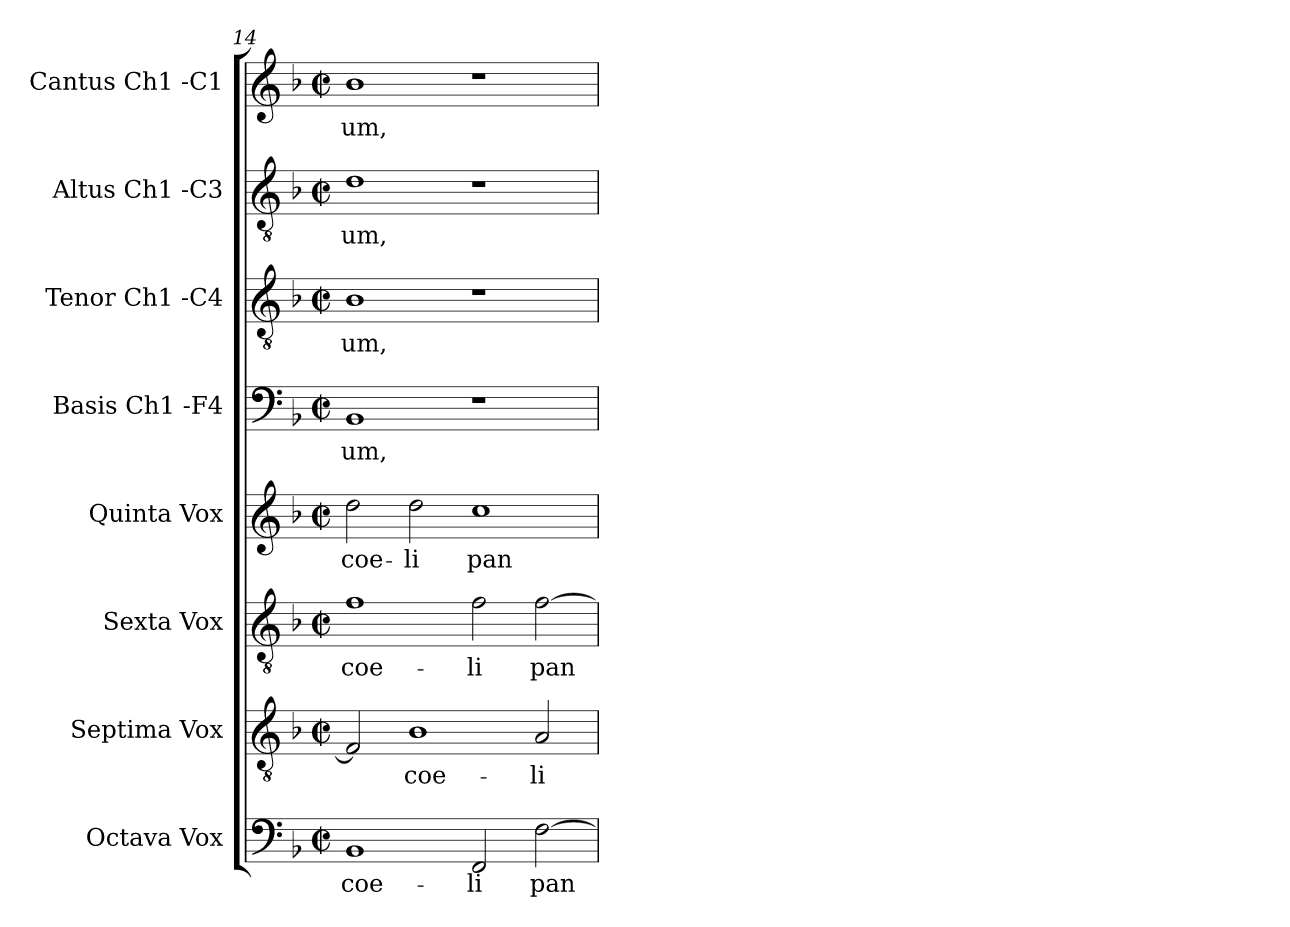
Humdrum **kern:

**kern	**text	**kern	**text	**kern	**text	**kern	**text	**kern	**text	**kern	**text	**kern	**text	**kern	**text
*part8	*part8	*part7	*part7	*part6	*part6	*part5	*part5	*part4	*part4	*part3	*part3	*part2	*part2	*part1	*part1
*staff8	*staff8	*staff7	*staff7	*staff6	*staff6	*staff5	*staff5	*staff4	*staff4	*staff3	*staff3	*staff2	*staff2	*staff1	*staff1
*I"Octava  Vox	*	*I"Septima  Vox	*	*I"Sexta  Vox	*	*I"Quinta  Vox	*	*I"Basis  Ch1 -F4	*	*I"Tenor  Ch1 -C4	*	*I"Altus  Ch1 -C3	*	*I"Cantus  Ch1 -C1	*
*	*	*	*	*	*	*	*	*I'B	*	*I'T	*	*I'A	*	*I'C	*
!!LO:PB:g=z
*clefF4	*	*clefGv2	*	*clefGv2	*	*clefG2	*	*clefF4	*	*clefGv2	*	*clefGv2	*	*clefG2	*
*k[b-]	*	*k[b-]	*	*k[b-]	*	*k[b-]	*	*k[b-]	*	*k[b-]	*	*k[b-]	*	*k[b-]	*
*F:	*	*F:	*	*F:	*	*F:	*	*F:	*	*F:	*	*F:	*	*F:	*
*M2/2	*	*M2/2	*	*M2/2	*	*M2/2	*	*M2/2	*	*M2/2	*	*M2/2	*	*M2/2	*
*met(c|)	*	*met(c|)	*	*met(c|)	*	*met(c|)	*	*met(c|)	*	*met(c|)	*	*met(c|)	*	*met(c|)	*
=14	=14	=14	=14	=14	=14	=14	=14	=14	=14	=14	=14	=14	=14	=14	=14
!	!LO:LY:b:rj	!	!LO:LY:b:rj	!	!LO:LY:b:rj	!	!LO:LY:b:rj	!	!LO:LY:b:rj	!	!LO:LY:b:rj	!	!LO:LY:b:rj	!	!LO:LY:b:cj
1BB-	coe-	2F/]	.	1f	coe-	2dd\	coe-	1BB-	-um,	1B-	-um,	1d	-um,	1b-	-um,
!	!	!	!LO:LY:b:rj	!	!	!	!LO:LY:b:rj	!	!	!	!	!	!	!	!
.	.	1B-	coe-	.	.	2dd\	-li	.	.	.	.	.	.	.	.
!	!LO:LY:b:rj	!	!	!	!LO:LY:b:rj	!	!LO:LY:b:rj	!	!	!	!	!	!	!	!
2FF/	-li	.	.	2f\	-li	1cc	pan-	1r	.	1r	.	1r	.	1r	.
!	!LO:LY:b:rj	!	!LO:LY:b:rj	!	!LO:LY:b:rj	!	!	!	!	!	!	!	!	!	!
[>2F\	pan-	2A/	-li	[>2f\	pan-	.	.	.	.	.	.	.	.	.	.
=	=	=	=	=	=	=	=	=	=	=	=	=	=	=	=
*-	*-	*-	*-	*-	*-	*-	*-	*-	*-	*-	*-	*-	*-	*-	*-
